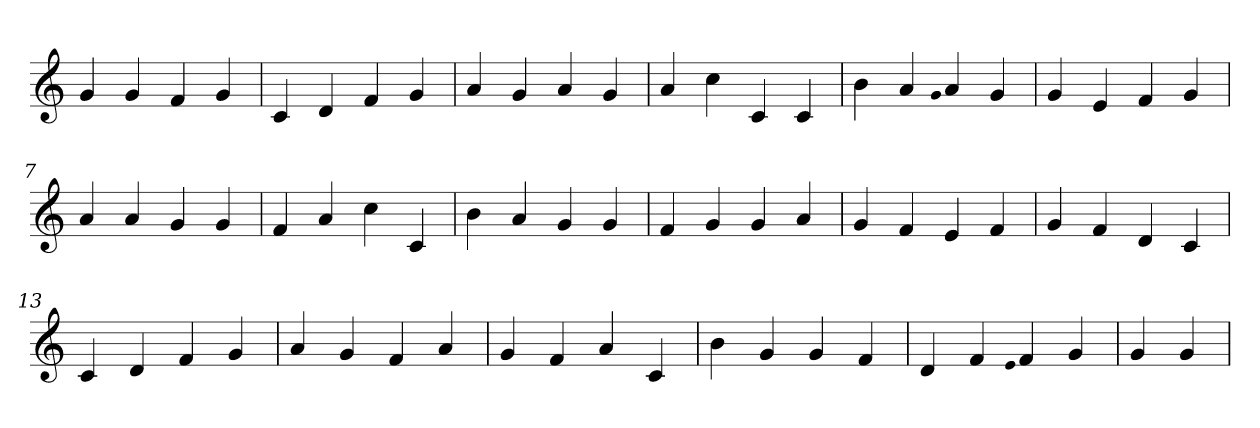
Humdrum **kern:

**kern
*part1
*staff1
*clefG2
=1
4g
4g
4f
4g
=2
4c
4d
4f
4g
=3
4a
4g
4a
4g
=4
4a
4cc
4c
4c
=5
4b
4a
qqg
4a
4g
=6
4g
4e
4f
4g
=7
4a
4a
4g
4g
=8
4f
4a
4cc
4c
=9
4b
4a
4g
4g
=10
4f
4g
4g
4a
=11
4g
4f
4e
4f
=12
4g
4f
4d
4c
=13
4c
4d
4f
4g
=14
4a
4g
4f
4a
=15
4g
4f
4a
4c
=16
4b
4g
4g
4f
=17
4d
4f
qqe
4f
4g
=18
4g
4g
=
*-
